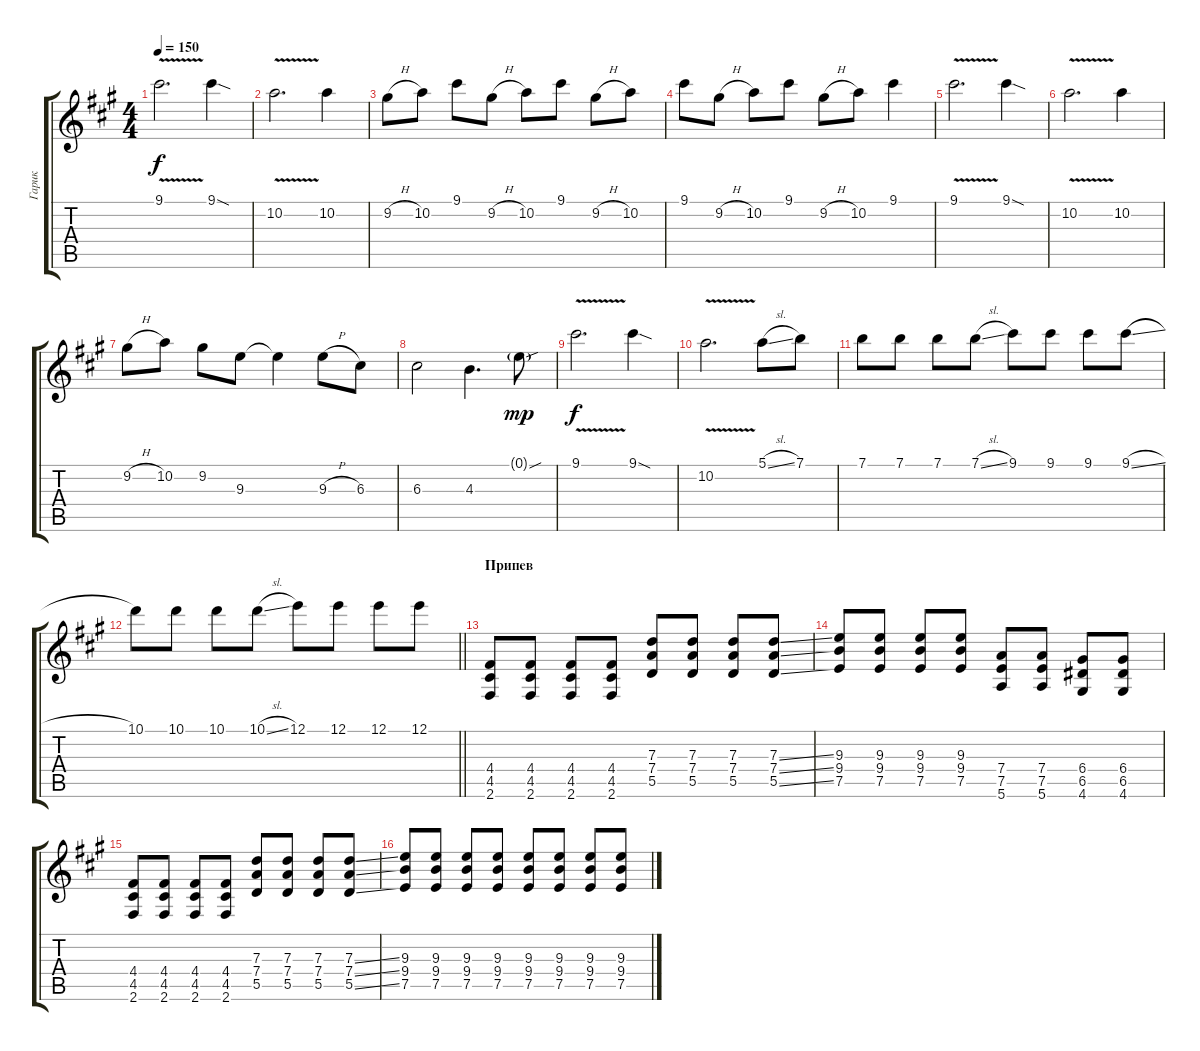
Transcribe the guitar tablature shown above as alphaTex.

\track ("Гарик" "Гарик") {instrument electricguitarclean}
\staff {score tabs}
\tuning (E4 B3 G3 D3 A2 E2) {hide}
\ts (4 4)
\tempo 150
\clef g2
\ks f#minor
9.1{v}.2{d dy f} 9.1{sod}.4 |
10.2{v}.2{d} 10.2.4 |
9.2{h}.8 10.2.8 9.1.8 9.2{h}.8 10.2.8 9.1.8 9.2{h}.8 10.2.8 |
9.1.8 9.2{h}.8 10.2.8 9.1.8 9.2{h}.8 10.2.8 9.1.4 |
9.1{v}.2{d} 9.1{sod}.4 |
10.2{v}.2{d} 10.2.4 |
9.2{h}.8 10.2.8 9.2.8 9.3.8 9.3{t}.4 9.3{h}.8 6.3.8 |
6.3.2 4.3.4{d} 0.1{sou g}.8{dy mp} |
9.1{v}.2{d dy f} 9.1{sod}.4 |
10.2{v}.2{d} 5.1{sl}.8 7.1.8 |
7.1.8 7.1.8 7.1.8 7.1{sl}.8 9.1.8 9.1.8 9.1.8 9.1{sl}.8 |
\barLineRight lightlight
10.1.8 10.1.8 10.1.8 10.1{sl}.8 12.1.8 12.1.8 12.1.8 12.1.8 |
\section ("" "Припев")
(4.4 4.5 2.6).8 (4.4 4.5 2.6).8 (4.4 4.5 2.6).8 (4.4 4.5 2.6).8 (7.3 7.4 5.5).8 (7.3 7.4 5.5).8 (7.3 7.4 5.5).8 (7.3{ss} 7.4{ss} 5.5{ss}).8 |
(9.3 9.4 7.5).8 (9.3 9.4 7.5).8 (9.3 9.4 7.5).8 (9.3 9.4 7.5).8 (7.4 7.5 5.6).8 (7.4 7.5 5.6).8 (6.4 6.5 4.6).8 (6.4 6.5 4.6).8 |
(4.4 4.5 2.6).8 (4.4 4.5 2.6).8 (4.4 4.5 2.6).8 (4.4 4.5 2.6).8 (7.3 7.4 5.5).8 (7.3 7.4 5.5).8 (7.3 7.4 5.5).8 (7.3{ss} 7.4{ss} 5.5{ss}).8 |
(9.3 9.4 7.5).8 (9.3 9.4 7.5).8 (9.3 9.4 7.5).8 (9.3 9.4 7.5).8 (9.3 9.4 7.5).8 (9.3 9.4 7.5).8 (9.3 9.4 7.5).8 (9.3 9.4 7.5).8
